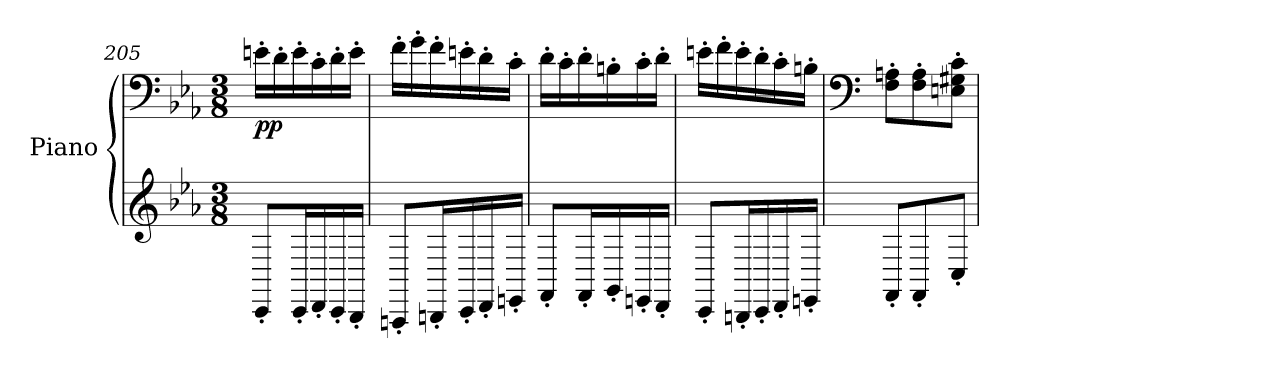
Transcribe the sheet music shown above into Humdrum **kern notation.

**kern	**kern	**dynam
*part1	*part1	*part1
*staff2	*staff1	*staff1/2
*I"Piano	*	*
*I'Pno.	*	*
*clefG2	*clefF4	*
*k[b-e-a-]	*k[b-e-a-]	*
*M3/8	*M3/8	*
=205	=205	=205
!	!	!LO:DY:b
8CC'/L	16en'\LL	pp
.	16d'\	.
16CC'/L	16e'\	.
16DD'/	16c'\	.
16CC'/	16d'\	.
16BBB-'/JJ	16e'\JJ	.
=206	=206	=206
8AAAn'/L	16f'\LL	.
.	16g'\	.
16BBBn'/L	16f'\	.
16CC'/	16en'\	.
16DD'/	16d'\	.
16EEn'/JJ	16c'\JJ	.
=207	=207	=207
8FF'/L	16d'\LL	.
.	16c'\	.
16FF'/L	16d'\	.
16GG'/	16Bn'\	.
16EEn'/	16c'\	.
16DD'/JJ	16d'\JJ	.
!!LO:LB:g=z
=208	=208	=208
8CC'/L	16en'\LL	.
.	16f'\	.
16BBBn'/L	16e'\	.
16CC'/	16d'\	.
16DD'/	16c'\	.
16EEn'/JJ	16Bn'\JJ	.
=209	=209	=209
*	*clefF4	*
8FF'/L	8F\' 8An\'L	.
8FF'/	8F\' 8A\'	.
8C'/J	8En\' 8G#X\' 8c\'J	.
=	=	=
*-	*-	*-
